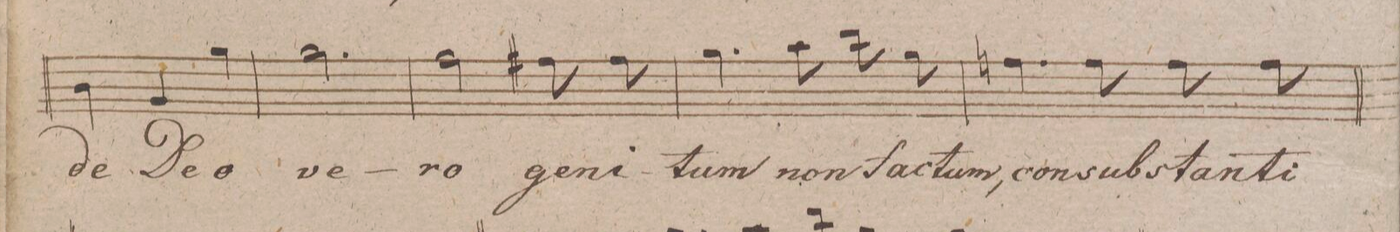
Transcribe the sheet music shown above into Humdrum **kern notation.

**kern	**text	**dynam
*I"Soprano.	*	*
*clefC1	*	*
*k[f#]	*	*
*M3/4	*	*
4g\	de	.
4e/	De-	.
4ee\	-o	.
=57	=57	=57
2.ee\	ve-	.
=58	=58	=58
2dd\	-ro	.
8dd#X\	ge-	.
8dd#\	-ni-	.
=59	=59	=59
4.ee\	-tum	.
8ff#\	non	.
8gg\	fac-	.
8ee\	-tum,	.
=60	=60	=60
4.ddn\	con-	.
8dd\	-sub-	.
8dd\	-stan-	.
8dd\	-ti-	.
=61	=61	=61
*-	*-	*-
